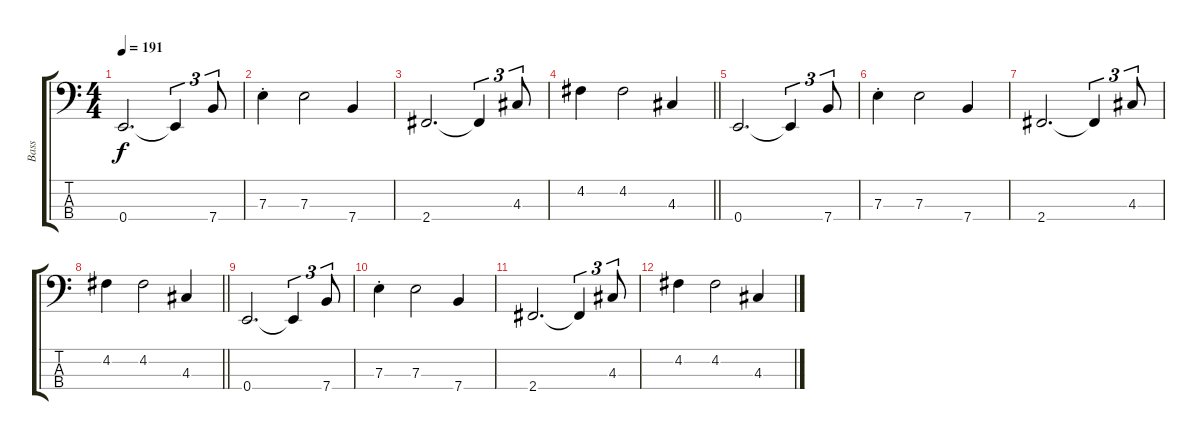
\track ("Bass" "Bass") {instrument electricbassfinger}
\staff {score tabs}
\tuning (G2 D2 A1 E1) {hide}
\ts (4 4)
\tempo 191
\clef f4
\ks c
0.4.2{d dy f} 0.4{t}.4{tu (3 2)} 7.4.8{tu (3 2)} |
7.3{st}.4 7.3.2 7.4.4 |
2.4.2{d} 2.4{t}.4{tu (3 2)} 4.3.8{tu (3 2)} |
\barLineRight lightlight
4.2.4 4.2.2 4.3.4 |
0.4.2{d} 0.4{t}.4{tu (3 2)} 7.4.8{tu (3 2)} |
7.3{st}.4 7.3.2 7.4.4 |
2.4.2{d} 2.4{t}.4{tu (3 2)} 4.3.8{tu (3 2)} |
\barLineRight lightlight
4.2.4 4.2.2 4.3.4 |
0.4.2{d} 0.4{t}.4{tu (3 2)} 7.4.8{tu (3 2)} |
7.3{st}.4 7.3.2 7.4.4 |
2.4.2{d} 2.4{t}.4{tu (3 2)} 4.3.8{tu (3 2)} |
4.2.4 4.2.2 4.3.4
